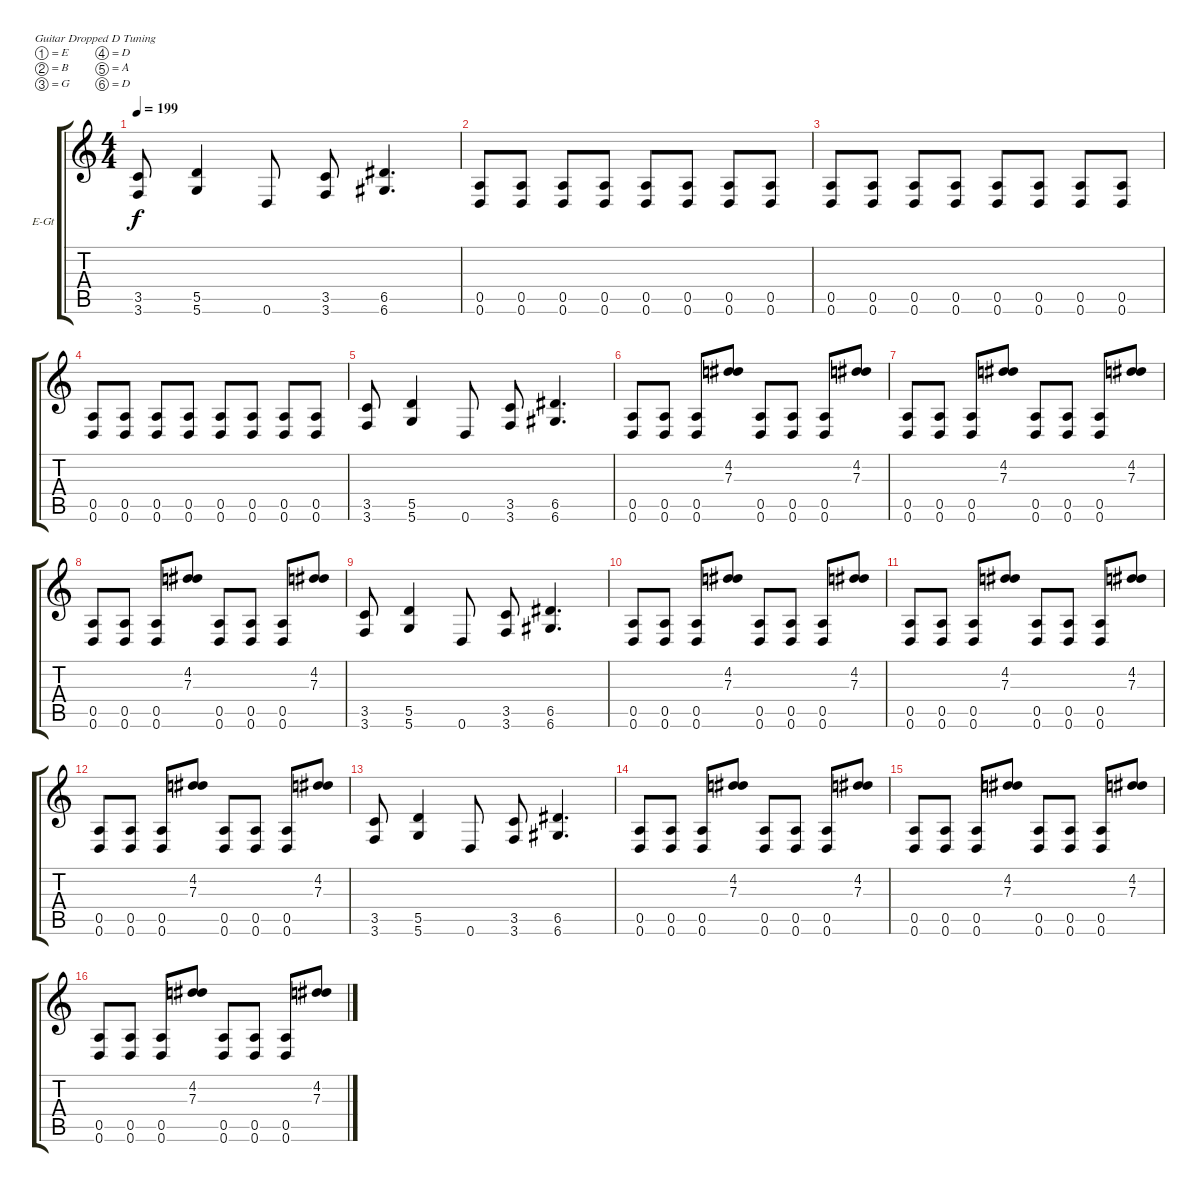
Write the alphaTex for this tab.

\bracketExtendMode groupsimilarinstruments
\firstSystemTrackNameOrientation horizontal
\otherSystemsTrackNameOrientation horizontal
\track ("Guitar" "E-Gt") {instrument overdrivenguitar}
\staff {score tabs}
\tuning (E4 B3 G3 D3 A2 D2)
\ts (4 4)
\tempo 199
\clef g2
\ks c
(3.5 3.6).8{dy f} (5.5 5.6).4 0.6.8 (3.5 3.6).8 (6.5 6.6).4{d} |
(0.5 0.6).8 (0.5 0.6).8 (0.5 0.6).8 (0.5 0.6).8 (0.5 0.6).8 (0.5 0.6).8 (0.5 0.6).8 (0.5 0.6).8 |
(0.5 0.6).8 (0.5 0.6).8 (0.5 0.6).8 (0.5 0.6).8 (0.5 0.6).8 (0.5 0.6).8 (0.5 0.6).8 (0.5 0.6).8 |
(0.5 0.6).8 (0.5 0.6).8 (0.5 0.6).8 (0.5 0.6).8 (0.5 0.6).8 (0.5 0.6).8 (0.5 0.6).8 (0.5 0.6).8 |
(3.5 3.6).8 (5.5 5.6).4 0.6.8 (3.5 3.6).8 (6.5 6.6).4{d} |
(0.5 0.6).8 (0.5 0.6).8 (0.5 0.6).8 (4.2 7.3).8 (0.5 0.6).8 (0.5 0.6).8 (0.5 0.6).8 (4.2 7.3).8 |
(0.5 0.6).8 (0.5 0.6).8 (0.5 0.6).8 (4.2 7.3).8 (0.5 0.6).8 (0.5 0.6).8 (0.5 0.6).8 (4.2 7.3).8 |
(0.5 0.6).8 (0.5 0.6).8 (0.5 0.6).8 (4.2 7.3).8 (0.5 0.6).8 (0.5 0.6).8 (0.5 0.6).8 (4.2 7.3).8 |
(3.5 3.6).8 (5.5 5.6).4 0.6.8 (3.5 3.6).8 (6.5 6.6).4{d} |
(0.5 0.6).8 (0.5 0.6).8 (0.5 0.6).8 (4.2 7.3).8 (0.5 0.6).8 (0.5 0.6).8 (0.5 0.6).8 (4.2 7.3).8 |
(0.5 0.6).8 (0.5 0.6).8 (0.5 0.6).8 (4.2 7.3).8 (0.5 0.6).8 (0.5 0.6).8 (0.5 0.6).8 (4.2 7.3).8 |
(0.5 0.6).8 (0.5 0.6).8 (0.5 0.6).8 (4.2 7.3).8 (0.5 0.6).8 (0.5 0.6).8 (0.5 0.6).8 (4.2 7.3).8 |
(3.5 3.6).8 (5.5 5.6).4 0.6.8 (3.5 3.6).8 (6.5 6.6).4{d} |
(0.5 0.6).8 (0.5 0.6).8 (0.5 0.6).8 (4.2 7.3).8 (0.5 0.6).8 (0.5 0.6).8 (0.5 0.6).8 (4.2 7.3).8 |
(0.5 0.6).8 (0.5 0.6).8 (0.5 0.6).8 (4.2 7.3).8 (0.5 0.6).8 (0.5 0.6).8 (0.5 0.6).8 (4.2 7.3).8 |
(0.5 0.6).8 (0.5 0.6).8 (0.5 0.6).8 (4.2 7.3).8 (0.5 0.6).8 (0.5 0.6).8 (0.5 0.6).8 (4.2 7.3).8
